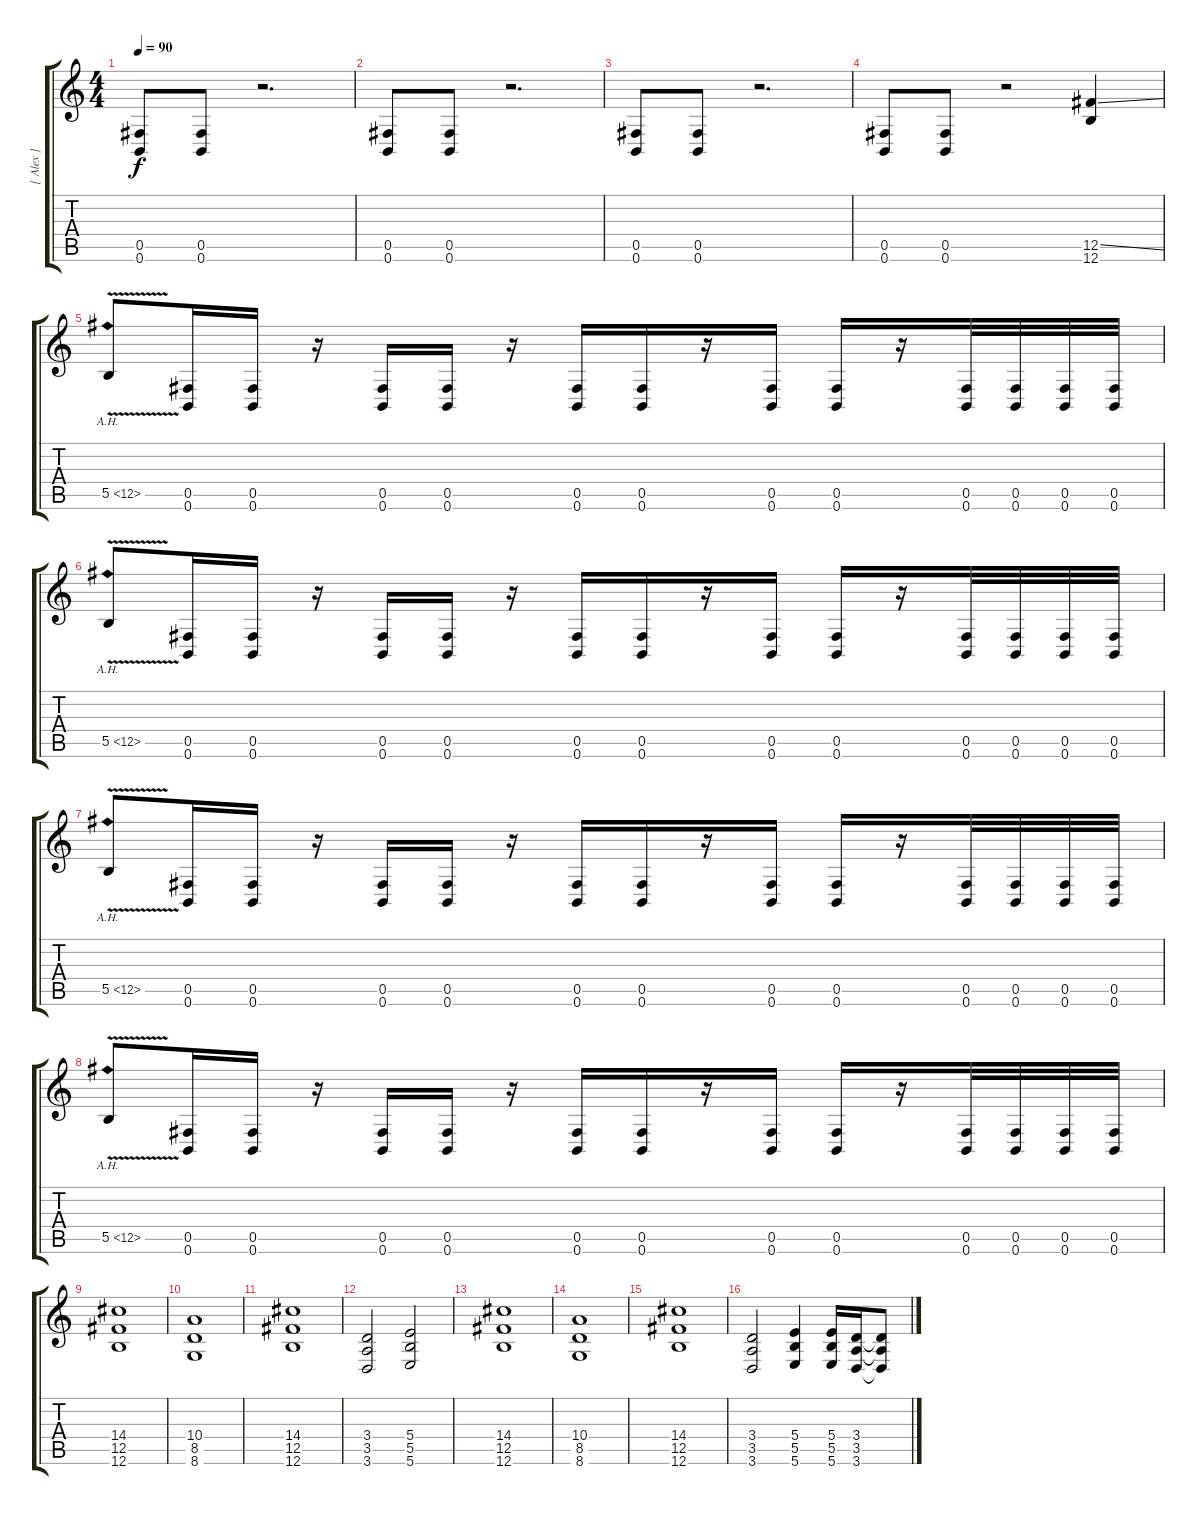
\track ("[ Alex ]" "[ Alex ]") {instrument distortionguitar}
\staff {score tabs}
\tuning (Db4 Ab3 E3 B2 Gb2 B1) {hide}
\ts (4 4)
\tempo 90
\clef g2
\ks c
(0.5 0.6).8{dy f} (0.5 0.6).8 r.2{d} |
(0.5 0.6).8 (0.5 0.6).8 r.2{d} |
(0.5 0.6).8 (0.5 0.6).8 r.2{d} |
(0.5 0.6).8 (0.5 0.6).8 r.2 (12.5{ss} 12.6).4 |
5.5{ah 7 v}.8 (0.5 0.6).16 (0.5 0.6).16 r.16 (0.5 0.6).16 (0.5 0.6).16 r.16 (0.5 0.6).16 (0.5 0.6).16 r.16 (0.5 0.6).16 (0.5 0.6).16 r.16 (0.5 0.6).32 (0.5 0.6).32 (0.5 0.6).32 (0.5 0.6).32 |
5.5{ah 7 v}.8 (0.5 0.6).16 (0.5 0.6).16 r.16 (0.5 0.6).16 (0.5 0.6).16 r.16 (0.5 0.6).16 (0.5 0.6).16 r.16 (0.5 0.6).16 (0.5 0.6).16 r.16 (0.5 0.6).32 (0.5 0.6).32 (0.5 0.6).32 (0.5 0.6).32 |
5.5{ah 7 v}.8 (0.5 0.6).16 (0.5 0.6).16 r.16 (0.5 0.6).16 (0.5 0.6).16 r.16 (0.5 0.6).16 (0.5 0.6).16 r.16 (0.5 0.6).16 (0.5 0.6).16 r.16 (0.5 0.6).32 (0.5 0.6).32 (0.5 0.6).32 (0.5 0.6).32 |
5.5{ah 7 v}.8 (0.5 0.6).16 (0.5 0.6).16 r.16 (0.5 0.6).16 (0.5 0.6).16 r.16 (0.5 0.6).16 (0.5 0.6).16 r.16 (0.5 0.6).16 (0.5 0.6).16 r.16 (0.5 0.6).32 (0.5 0.6).32 (0.5 0.6).32 (0.5 0.6).32 |
(14.4 12.5 12.6).1 |
(10.4 8.5 8.6).1 |
(14.4 12.5 12.6).1 |
(3.4 3.5 3.6).2 (5.4 5.5 5.6).2 |
(14.4 12.5 12.6).1 |
(10.4 8.5 8.6).1 |
(14.4 12.5 12.6).1 |
(3.4 3.5 3.6).2 (5.4 5.5 5.6).4 (5.4 5.5 5.6).16 (3.4 3.5 3.6).16 (3.4{t} 3.5{t} 3.6{t}).8
